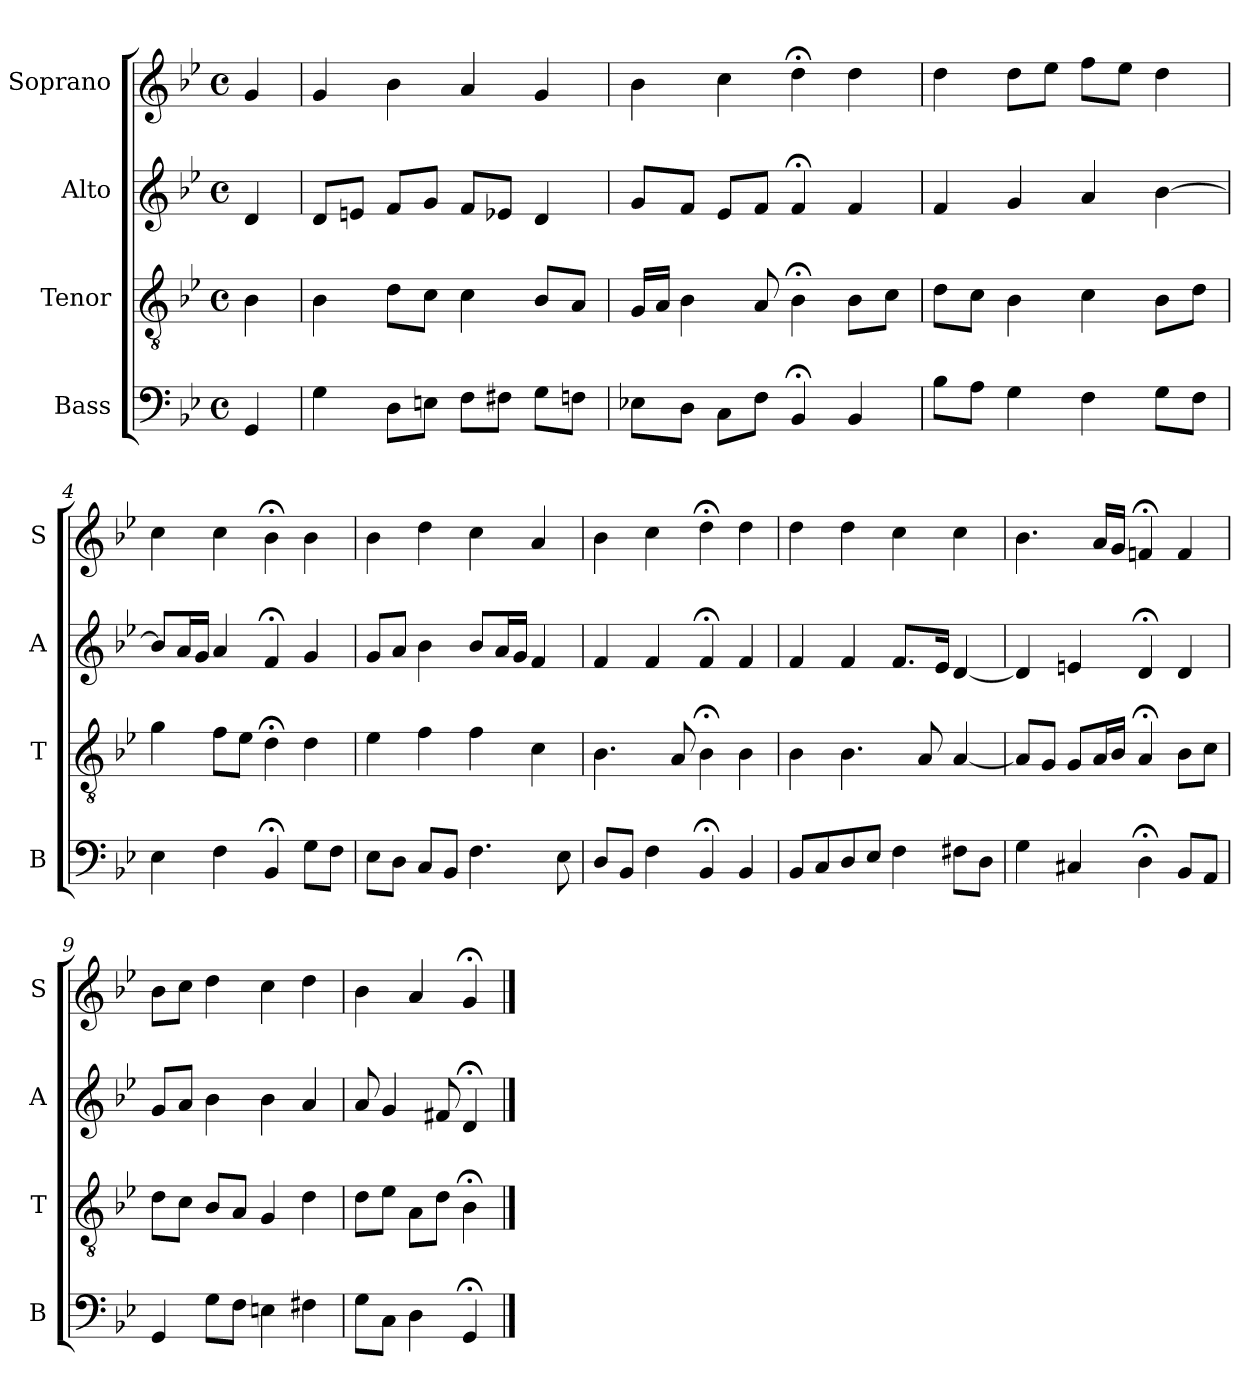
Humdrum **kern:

**kern	**kern	**kern	**kern
*part4	*part3	*part2	*part1
*staff4	*staff3	*staff2	*staff1
*I"Bass	*I"Tenor	*I"Alto	*I"Soprano
*I'B	*I'T	*I'A	*I'S
*clefF4	*clefGv2	*clefG2	*clefG2
*k[b-e-]	*k[b-e-]	*k[b-e-]	*k[b-e-]
*g:	*g:	*g:	*g:
*M4/4	*M4/4	*M4/4	*M4/4
*met(c)	*met(c)	*met(c)	*met(c)
*MM100	*MM100	*MM100	*MM100
=	=	=	=
4GG	4B-	4d	4g
=1	=1	=1	=1
4G	4B-	8dL	4g
.	.	8enJ	.
8DL	8dL	8fL	4b-
8EnJ	8cJ	8gJ	.
8FL	4c	8fL	4a
8F#XJ	.	8e-XJ	.
8GL	8B-L	4d	4g
8FnJ	8AJ	.	.
=2	=2	=2	=2
8E-XL	16GLL	8gL	4b-
.	16AJJ	.	.
8DJ	4B-	8fJ	.
8CL	.	8e-L	4cc
8FJ	8A	8fJ	.
4BB-;<	4B-;<	4f;<	4dd;<
4BB-	8B-L	4f	4dd
.	8cJ	.	.
=3	=3	=3	=3
8B-L	8dL	4f	4dd
8AJ	8cJ	.	.
4G	4B-	4g	8ddL
.	.	.	8ee-J
4F	4c	4a	8ffL
.	.	.	8ee-J
8GL	8B-L	[4b-	4dd
8FJ	8dJ	.	.
=4	=4	=4	=4
4E-	4g	8b-L]	4cc
.	.	16aL	.
.	.	16gJJ	.
4F	8fL	4a	4cc
.	8e-J	.	.
4BB-;<	4d;<	4f;<	4b-;<
8GL	4d	4g	4b-
8FJ	.	.	.
=5	=5	=5	=5
8E-L	4e-	8gL	4b-
8DJ	.	8aJ	.
8CL	4f	4b-	4dd
8BB-J	.	.	.
4.F	4f	8b-L	4cc
.	.	16aL	.
.	.	16gJJ	.
.	4c	4f	4a
8E-	.	.	.
=6	=6	=6	=6
8DL	4.B-	4f	4b-
8BB-J	.	.	.
4F	.	4f	4cc
.	8A	.	.
4BB-;<	4B-;<	4f;<	4dd;<
4BB-	4B-	4f	4dd
=7	=7	=7	=7
8BB-L	4B-	4f	4dd
8C	.	.	.
8D	4.B-	4f	4dd
8E-J	.	.	.
4F	.	8.fL	4cc
.	8A	.	.
.	.	16e-Jk	.
8F#XL	[4A	[4d	4cc
8DJ	.	.	.
=8	=8	=8	=8
4G	8AL]	4d]	4.b-
.	8GJ	.	.
4C#X	8GL	4en	.
.	16AL	.	16aLL
.	16B-JJ	.	16gJJ
4D;<	4A;<	4d;<	4fn;<
8BB-L	8B-L	4d	4f
8AAJ	8cJ	.	.
=9	=9	=9	=9
4GG	8dL	8gL	8b-L
.	8cJ	8aJ	8ccJ
8GL	8B-L	4b-	4dd
8FJ	8AJ	.	.
4En	4G	4b-	4cc
4F#X	4d	4a	4dd
=10	=10	=10	=10
8GL	8dL	8a	4b-
8CJ	8e-J	4g	.
4D	8AL	.	4a
.	8dJ	8f#X	.
4GG;<	4B-;<	4d;<	4g;<
==	==	==	==
*-	*-	*-	*-
